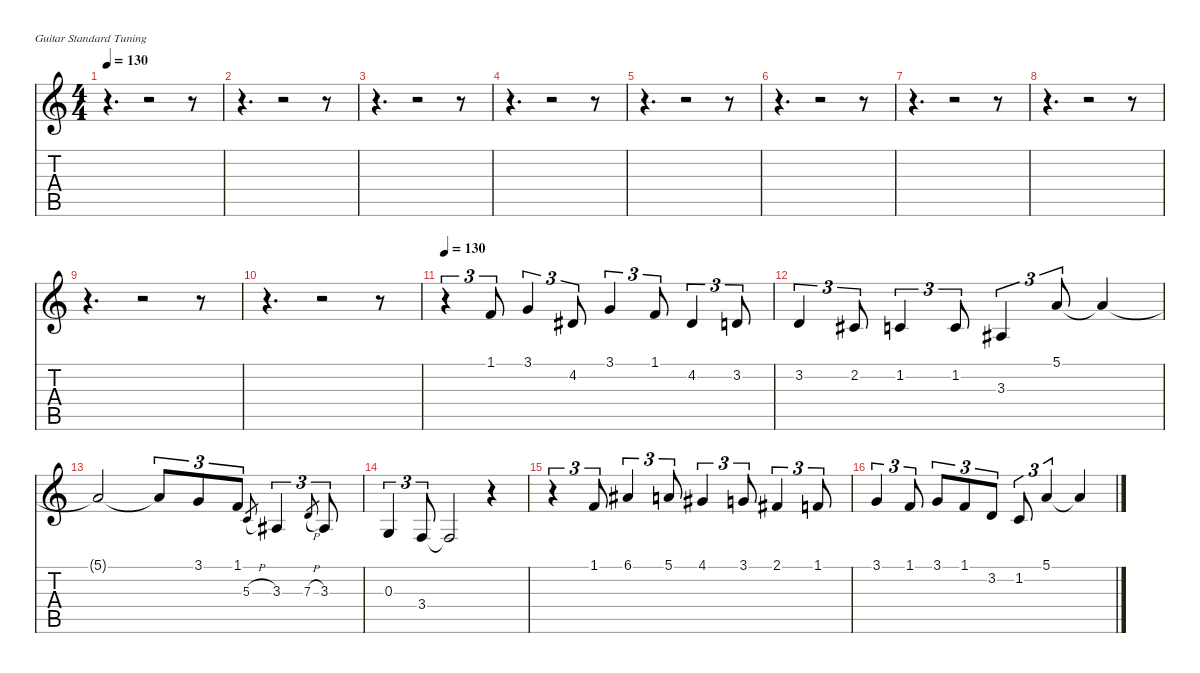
\defaultSystemsLayout 4
\hideDynamics
\bracketExtendMode nobrackets
\singleTrackTrackNamePolicy hidden
\multiTrackTrackNamePolicy hidden
\firstSystemTrackNameMode fullname
\firstSystemTrackNameOrientation horizontal
\otherSystemsTrackNameOrientation horizontal
\track ("Woodwinds 1" "fl.") {instrument panflute}
\staff {score tabs}
\tuning (E4 B3 G3 D3 A2 E2)
\ts (4 4)
\tempo 130
\clef g2
\ks c
r.4{d dy f beam Down} r.2{beam Down} r.8{beam Down} |
r.4{d beam Down} r.2{beam Down} r.8{beam Down} |
r.4{d beam Down} r.2{beam Down} r.8{beam Down} |
r.4{d beam Down} r.2{beam Down} r.8{beam Down} |
r.4{d beam Down} r.2{beam Down} r.8{beam Down} |
r.4{d beam Down} r.2{beam Down} r.8{beam Down} |
r.4{d beam Down} r.2{beam Down} r.8{beam Down} |
r.4{d beam Down} r.2{beam Down} r.8{beam Down} |
r.4{d beam Down} r.2{beam Down} r.8{beam Down} |
r.4{d beam Down} r.2{beam Down} r.8{beam Down} |
\tempo 130
r.4{tu (3 2) beam Down} 1.1.8{tu (3 2) beam Up} 3.1.4{tu (3 2) beam Up} 4.2{acc #}.8{tu (3 2) beam Up} 3.1.4{tu (3 2) beam Up} 1.1.8{tu (3 2) beam Up} 4.2{acc #}.4{tu (3 2) beam Up} 3.2.8{tu (3 2) beam Up} |
3.2.4{tu (3 2) beam Up} 2.2{acc #}.8{tu (3 2) beam Up} 1.2.4{tu (3 2) beam Up} 1.2.8{tu (3 2) beam Up} 3.3{acc #}.4{tu (3 2) beam Up} 5.1.8{tu (3 2) beam Up} 5.1{t}.4{beam Up} |
5.1{t}.2{beam Up} 5.1{t}.8{tu (3 2) beam Up} 3.1.8{tu (3 2) beam Up} 1.1.8{tu (3 2) beam Up} 5.3{h}.8{gr dy mf beam Up} 3.3{acc #}.4{tu (3 2) dy f beam Up} 7.3{h}.8{gr dy mf beam Up} 3.3{acc #}.8{tu (3 2) dy f beam Up} |
0.3.4{tu (3 2) beam Up} 3.4.8{tu (3 2) beam Up} 3.4{t}.2{beam Up} r.4{beam Up} |
r.4{tu (3 2) beam Down} 1.1.8{tu (3 2) beam Up} 6.1{acc #}.4{tu (3 2) beam Up} 5.1.8{tu (3 2) beam Up} 4.1{acc #}.4{tu (3 2) beam Up} 3.1.8{tu (3 2) beam Up} 2.1{acc #}.4{tu (3 2) beam Up} 1.1.8{tu (3 2) beam Up} |
3.1.4{tu (3 2) beam Up} 1.1.8{tu (3 2) beam Up} 3.1.8{tu (3 2) beam Up} 1.1.8{tu (3 2) beam Up} 3.2.8{tu (3 2) beam Up} 1.2.8{tu (3 2) beam Up} 5.1.4{tu (3 2) beam Up} 5.1{t}.4{beam Up}
